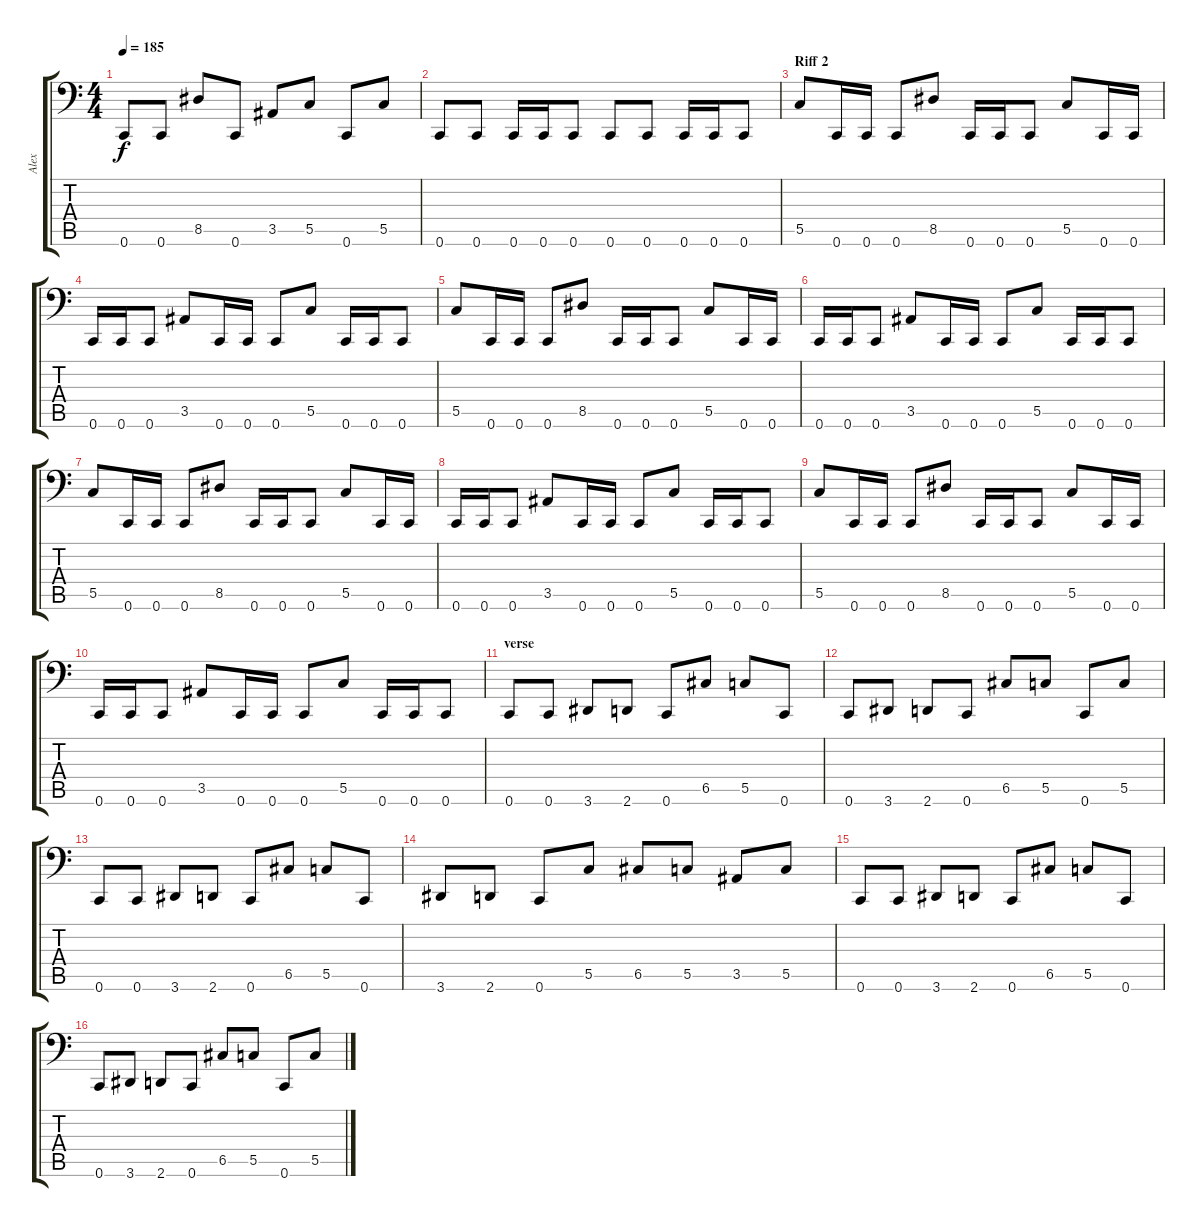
\track ("Alex" "Alex") {instrument slapbass1}
\staff {score tabs}
\tuning (D3 A2 F2 C2 G1 C1) {hide}
\ts (4 4)
\tempo 185
\clef f4
\ks c
0.6.8{dy f} 0.6.8 8.5.8 0.6.8 3.5.8 5.5.8 0.6.8 5.5.8 |
0.6.8 0.6.8 0.6.16 0.6.16 0.6.8 0.6.8 0.6.8 0.6.16 0.6.16 0.6.8 |
\section ("" "Riff 2 ")
5.5.8 0.6.16 0.6.16 0.6.8 8.5.8 0.6.16 0.6.16 0.6.8 5.5.8 0.6.16 0.6.16 |
0.6.16 0.6.16 0.6.8 3.5.8 0.6.16 0.6.16 0.6.8 5.5.8 0.6.16 0.6.16 0.6.8 |
5.5.8 0.6.16 0.6.16 0.6.8 8.5.8 0.6.16 0.6.16 0.6.8 5.5.8 0.6.16 0.6.16 |
0.6.16 0.6.16 0.6.8 3.5.8 0.6.16 0.6.16 0.6.8 5.5.8 0.6.16 0.6.16 0.6.8 |
5.5.8 0.6.16 0.6.16 0.6.8 8.5.8 0.6.16 0.6.16 0.6.8 5.5.8 0.6.16 0.6.16 |
0.6.16 0.6.16 0.6.8 3.5.8 0.6.16 0.6.16 0.6.8 5.5.8 0.6.16 0.6.16 0.6.8 |
5.5.8 0.6.16 0.6.16 0.6.8 8.5.8 0.6.16 0.6.16 0.6.8 5.5.8 0.6.16 0.6.16 |
0.6.16 0.6.16 0.6.8 3.5.8 0.6.16 0.6.16 0.6.8 5.5.8 0.6.16 0.6.16 0.6.8 |
\section ("" "verse")
0.6.8 0.6.8 3.6.8 2.6.8 0.6.8 6.5.8 5.5.8 0.6.8 |
0.6.8 3.6.8 2.6.8 0.6.8 6.5.8 5.5.8 0.6.8 5.5.8 |
0.6.8 0.6.8 3.6.8 2.6.8 0.6.8 6.5.8 5.5.8 0.6.8 |
3.6.8 2.6.8 0.6.8 5.5.8 6.5.8 5.5.8 3.5.8 5.5.8 |
0.6.8 0.6.8 3.6.8 2.6.8 0.6.8 6.5.8 5.5.8 0.6.8 |
0.6.8 3.6.8 2.6.8 0.6.8 6.5.8 5.5.8 0.6.8 5.5.8
